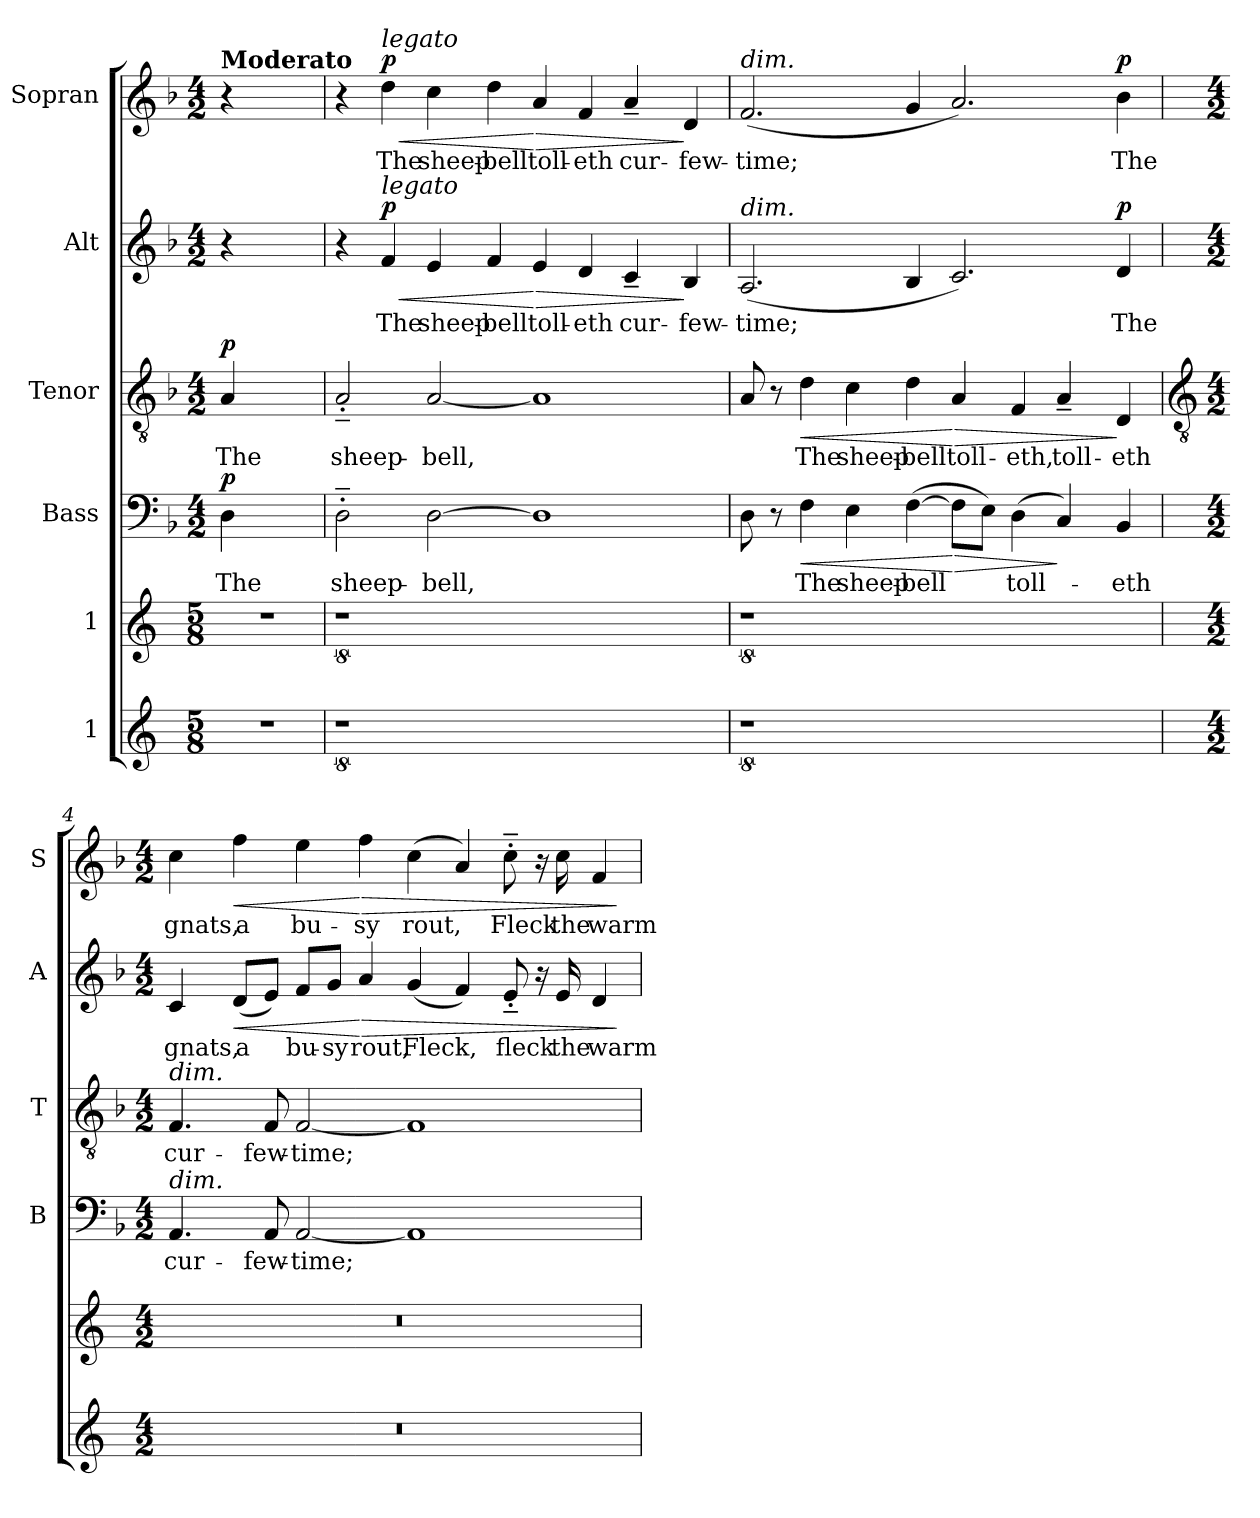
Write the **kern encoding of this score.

**kern	**kern	**kern	**text	**dynam	**kern	**text	**dynam	**kern	**text	**dynam	**kern	**text	**dynam
*part6	*part5	*part4	*part4	*part4	*part3	*part3	*part3	*part2	*part2	*part2	*part1	*part1	*part1
*staff6	*staff5	*staff4	*staff4	*staff4	*staff3	*staff3	*staff3	*staff2	*staff2	*staff2	*staff1	*staff1	*staff1
*I"1	*I"1	*I"Bass	*	*	*I"Tenor	*	*	*I"Alt	*	*	*I"Sopran	*	*
*	*	*I'B	*	*	*I'T	*	*	*I'A	*	*	*I'S	*	*
*clefG2	*clefG2	*clefF4	*	*	*clefGv2	*	*	*clefG2	*	*	*clefG2	*	*
*k[]	*k[]	*k[b-]	*	*	*k[b-]	*	*	*k[b-]	*	*	*k[b-]	*	*
*	*	*F:	*	*	*F:	*	*	*F:	*	*	*F:	*	*
*M5/8	*M5/8	*M4/2	*	*	*M4/2	*	*	*M4/2	*	*	*M4/2	*	*
*MM60	*MM60	*MM60	*	*	*MM60	*	*	*MM60	*	*	*MM60	*	*
=1	=1	=1	=1	=1	=1	=1	=1	=1	=1	=1	=1	=1	=1
!	!	!	!	!	!	!	!	!	!	!	!LO:TX:a:B:t=Moderato	!	!
!	!	!	!LO:LY:b	!LO:DY:b	!	!LO:LY:b	!LO:DY:b	!	!	!	!	!	!
8%5r	8%5r	4D\	The	p	4A/	The	p	4r	.	.	4r	.	.
.	.	4.ryy	.	.	4.ryy	.	.	4.ryy	.	.	4.ryy	.	.
=2	=2	=2	=2	=2	=2	=2	=2	=2	=2	=2	=2	=2	=2
!	!	!	!LO:LY:b	!	!	!LO:LY:b	!	!	!	!	!	!	!
8%5r	8%5r	2D'~\	sheep-	.	2A'~/	sheep-	.	4r	.	.	4r	.	.
!	!	!	!	!	!	!	!	!	!	!	!LO:TX:a:i:t=legato	!	!
!	!	!	!	!	!	!	!	!LO:TX:a:i:t=legato	!	!	!	!	!
!	!	!	!	!	!	!	!	!	!LO:LY:b	!LO:HP:b	!	!LO:LY:b	!LO:HP:b
!	!	!	!	!	!	!	!	!	!	!LO:DY:n=1:b	!	!	!LO:DY:n=1:b
.	.	.	.	.	.	.	.	4f/	The	< p	4dd\	The	< p
!	!	!	!LO:LY:b	!	!	!LO:LY:b	!	!	!LO:LY:b	!	!	!LO:LY:b	!
.	.	[2D\	-bell,	.	[2A/	-bell,	.	4e/	sheep-	.	4cc\	sheep-	.
1ryy	1ryy	.	.	.	.	.	.	.	.	.	.	.	.
!	!	!	!	!	!	!	!	!	!LO:LY:b	!	!	!LO:LY:b	!
.	.	.	.	.	.	.	.	4f/	-bell	.	4dd\	-bell	.
!	!	!	!	!	!	!	!	!	!LO:LY:b	!LO:HP:n=1:b	!	!LO:LY:b	!LO:HP:n=1:b
.	.	1D]	.	.	1A]	.	.	4e/	toll-	[ >	4a/	toll-	[ >
!	!	!	!	!	!	!	!	!	!LO:LY:b	!	!	!LO:LY:b	!
.	.	.	.	.	.	.	.	4d/	-eth	.	4f/	-eth	.
!	!	!	!	!	!	!	!	!	!LO:LY:b	!	!	!LO:LY:b	!
.	.	.	.	.	.	.	.	4c~/	cur-	.	4a~/	cur-	.
4.ryy	4.ryy	.	.	.	.	.	.	.	.	.	.	.	.
!	!	!	!	!	!	!	!	!	!LO:LY:b	!	!	!LO:LY:b	!
.	.	.	.	.	.	.	.	4B-/	-few-	]	4d/	-few-	]
=3	=3	=3	=3	=3	=3	=3	=3	=3	=3	=3	=3	=3	=3
!	!	!	!	!	!	!	!	!	!	!	!LO:TX:a:i:t=dim.	!	!
!	!	!	!	!	!	!	!	!LO:TX:a:i:t=dim.	!	!	!	!	!
!	!	!	!	!	!	!	!	!	!LO:LY:b	!	!	!LO:LY:b	!
8%5r	8%5r	8D\	.	.	8A/	.	.	(<2.A/	-time;	.	(<2.f/	-time;	.
.	.	8r	.	.	8r	.	.	.	.	.	.	.	.
!	!	!	!LO:LY:b	!LO:HP:b	!	!LO:LY:b	!LO:HP:b	!	!	!	!	!	!
.	.	4F\	The	<	4d\	The	<	.	.	.	.	.	.
!	!	!	!LO:LY:b	!	!	!LO:LY:b	!	!	!	!	!	!	!
.	.	4E\	sheep-	.	4c\	sheep-	.	.	.	.	.	.	.
1ryy	1ryy	.	.	.	.	.	.	.	.	.	.	.	.
!	!	!	!LO:LY:b	!	!	!LO:LY:b	!	!	!	!	!	!	!
.	.	(>[4F\	-bell	.	4d\	-bell	.	4B-/	.	.	4g/	.	.
!	!	!	!	!LO:HP:n=1:b	!	!LO:LY:b	!LO:HP:n=1:b	!	!	!	!	!	!
.	.	8F\L]	.	[ >	4A/	toll-	[ >	2.c/)	.	.	2.a/)	.	.
.	.	8E\J)	.	.	.	.	.	.	.	.	.	.	.
!	!	!	!LO:LY:b	!	!	!LO:LY:b	!	!	!	!	!	!	!
.	.	(>4D\	toll-	.	4F/	-eth,	.	.	.	.	.	.	.
!	!	!	!	!	!	!LO:LY:b	!	!	!	!	!	!	!
.	.	4C/)	.	]	4A~/	toll-	.	.	.	.	.	.	.
4.ryy	4.ryy	.	.	.	.	.	.	.	.	.	.	.	.
!	!	!	!LO:LY:b	!	!	!LO:LY:b	!	!	!LO:LY:b	!LO:DY:b	!	!LO:LY:b	!LO:DY:b
.	.	4BB-/	-eth	.	4D/	-eth	]	4d/	The	p	4b-\	The	p
!!LO:PB:g=z
=4	=4	=4	=4	=4	=4	=4	=4	=4	=4	=4	=4	=4	=4
*	*	*	*	*	*clefGv2	*	*	*	*	*	*	*	*
*M4/2	*M4/2	*M4/2	*	*	*M4/2	*	*	*M4/2	*	*	*M4/2	*	*
!	!	!	!	!	!LO:TX:a:i:t=dim.	!	!	!	!	!	!	!	!
!	!	!LO:TX:a:i:t=dim.	!	!	!	!	!	!	!	!	!	!	!
!	!	!	!LO:LY:b	!	!	!LO:LY:b	!	!	!LO:LY:b	!	!	!LO:LY:b	!
0r	0r	4.AA/	cur-	.	4.F/	cur-	.	4c/	gnats,	.	4cc\	gnats,	.
!	!	!	!	!	!	!	!	!	!LO:LY:b	!LO:HP:b	!	!LO:LY:b	!LO:HP:b
.	.	.	.	.	.	.	.	(<8d/L	a	<	4ff\	a	<
!	!	!	!LO:LY:b	!	!	!LO:LY:b	!	!	!	!	!	!	!
.	.	8AA/	-few-	.	8F/	-few-	.	8e/J)	.	.	.	.	.
!	!	!	!LO:LY:b	!	!	!LO:LY:b	!	!	!LO:LY:b	!	!	!LO:LY:b	!
.	.	[2AA/	-time;	.	[2F/	-time;	.	8f/L	bu-	.	4ee\	bu-	.
!	!	!	!	!	!	!	!	!	!LO:LY:b	!	!	!	!
.	.	.	.	.	.	.	.	8g/J	-sy	.	.	.	.
!	!	!	!	!	!	!	!	!	!LO:LY:b	!LO:HP:n=1:b	!	!LO:LY:b	!LO:HP:n=1:b
.	.	.	.	.	.	.	.	4a/	rout,	[ >	4ff\	-sy	[ >
!	!	!	!	!	!	!	!	!	!LO:LY:b	!	!	!LO:LY:b	!
.	.	1AA]	.	.	1F]	.	.	(<4g/	Fleck,	.	(>4cc\	rout,	.
.	.	.	.	.	.	.	.	4f/)	.	.	4a/)	.	.
!	!	!	!	!	!	!	!	!	!LO:LY:b	!	!	!LO:LY:b	!
.	.	.	.	.	.	.	.	8e'~/	fleck	.	8cc'~\	Fleck	.
.	.	.	.	.	.	.	.	16r	.	.	16r	.	.
!	!	!	!	!	!	!	!	!	!LO:LY:b	!	!	!LO:LY:b	!
.	.	.	.	.	.	.	.	16e/	the	.	16cc\	the	.
!	!	!	!	!	!	!	!	!	!LO:LY:b	!	!	!LO:LY:b	!
.	.	.	.	.	.	.	.	4d/	warm	.	4f/	warm	.
.	.	.	.	.	.	.	.	.	.	]	.	.	]
=	=	=	=	=	=	=	=	=	=	=	=	=	=
*-	*-	*-	*-	*-	*-	*-	*-	*-	*-	*-	*-	*-	*-
